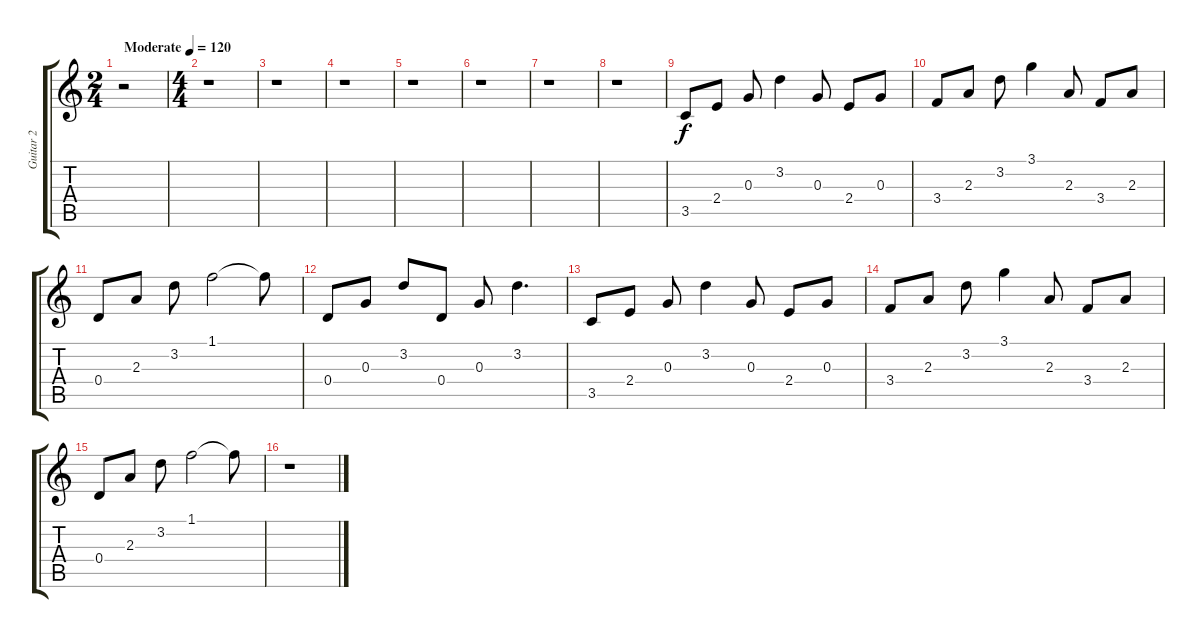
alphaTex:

\track ("Guitar 2" "Guitar 2") {instrument acousticguitarsteel}
\staff {score tabs}
\tuning (E4 B3 G3 D3 A2 E2) {hide}
\ts (2 4)
\tempo (120 "Moderate")
\clef g2
\ks c
r.2{dy f instrument acousticguitarsteel} |
\ts (4 4)
r.1 |
r.1 |
r.1 |
r.1 |
r.1 |
r.1 |
r.1 |
3.5.8 2.4.8 0.3.8 3.2.4 0.3.8 2.4.8 0.3.8 |
3.4.8 2.3.8 3.2.8 3.1.4 2.3.8 3.4.8 2.3.8 |
0.4.8 2.3.8 3.2.8 1.1.2 1.1{t}.8 |
0.4.8 0.3.8 3.2.8 0.4.8 0.3.8 3.2.4{d} |
3.5.8 2.4.8 0.3.8 3.2.4 0.3.8 2.4.8 0.3.8 |
3.4.8 2.3.8 3.2.8 3.1.4 2.3.8 3.4.8 2.3.8 |
0.4.8 2.3.8 3.2.8 1.1.2 1.1{t}.8 |
r.1
